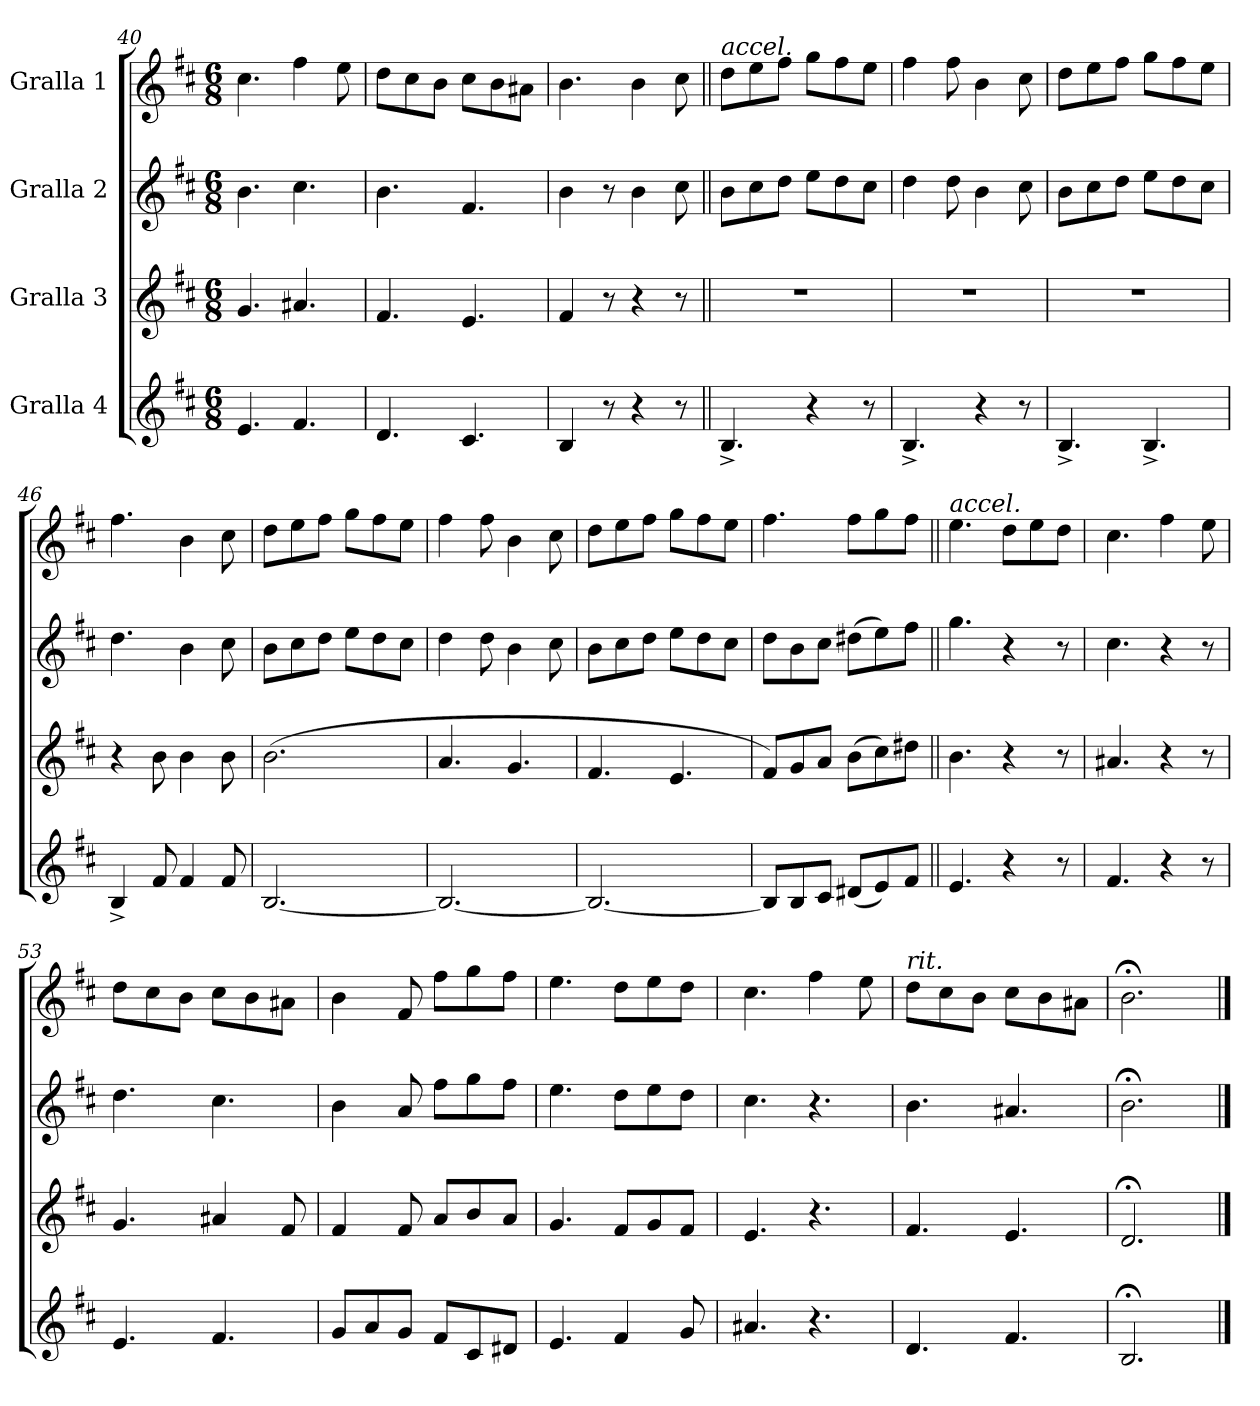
**kern	**kern	**kern	**kern
*part4	*part3	*part2	*part1
*staff4	*staff3	*staff2	*staff1
*I"Gralla 4	*I"Gralla 3	*I"Gralla 2	*I"Gralla 1
!!LO:LB:g=z
*clefG2	*clefG2	*clefG2	*clefG2
*k[f#c#]	*k[f#c#]	*k[f#c#]	*k[f#c#]
*b:	*b:	*b:	*b:
*M6/8	*M6/8	*M6/8	*M6/8
=40	=40	=40	=40
4.e/	4.g/	4.b\	4.cc#\
4.f#/	4.a#X/	4.cc#\	4ff#\
.	.	.	8ee\
!!LO:LB:g=z
=41	=41	=41	=41
4.d/	4.f#/	4.b\	8dd\L
.	.	.	8cc#\
.	.	.	8b\J
4.c#/	4.e/	4.f#/	8cc#\L
.	.	.	8b\
.	.	.	8a#X\J
=42	=42	=42	=42
4B/	4f#/	4b\	4.b\
8r	8r	8r	.
4r	4r	4b\	4b\
8r	8r	8cc#\	8cc#\
=43||	=43||	=43||	=43||
!	!	!	!LO:TX:a:i:t=accel.
4.B^/	2.r	8b\L	8dd\L
.	.	8cc#\	8ee\
.	.	8dd\J	8ff#\J
4r	.	8ee\L	8gg\L
.	.	8dd\	8ff#\
8r	.	8cc#\J	8ee\J
=44	=44	=44	=44
4.B^/	2.r	4dd\	4ff#\
.	.	8dd\	8ff#\
4r	.	4b\	4b\
8r	.	8cc#\	8cc#\
=45	=45	=45	=45
4.B^/	2.r	8b\L	8dd\L
.	.	8cc#\	8ee\
.	.	8dd\J	8ff#\J
4.B^/	.	8ee\L	8gg\L
.	.	8dd\	8ff#\
.	.	8cc#\J	8ee\J
=46	=46	=46	=46
4B^/	4r	4.dd\	4.ff#\
8f#/	8b\	.	.
4f#/	4b\	4b\	4b\
8f#/	8b\	8cc#\	8cc#\
=47	=47	=47	=47
[2.B/	(>2.b\	8b\L	8dd\L
.	.	8cc#\	8ee\
.	.	8dd\J	8ff#\J
.	.	8ee\L	8gg\L
.	.	8dd\	8ff#\
.	.	8cc#\J	8ee\J
=48	=48	=48	=48
2.B/_	4.a/	4dd\	4ff#\
.	.	8dd\	8ff#\
.	4.g/	4b\	4b\
.	.	8cc#\	8cc#\
=49	=49	=49	=49
2.B/_	4.f#/	8b\L	8dd\L
.	.	8cc#\	8ee\
.	.	8dd\J	8ff#\J
.	4.e/	8ee\L	8gg\L
.	.	8dd\	8ff#\
.	.	8cc#\J	8ee\J
!!LO:PB:g=z
=50	=50	=50	=50
8B/L]	8f#/L)	8dd\L	4.ff#\
8B/	8g/	8b\	.
8c#/J	8a/J	8cc#\J	.
(<8d#X/L	(>8b\L	(>8dd#X\L	8ff#\L
8e/)	8cc#\)	8ee\)	8gg\
8f#/J	8dd#X\J	8ff#\J	8ff#\J
=51||	=51||	=51||	=51||
!	!	!	!LO:TX:a:i:t=accel.
4.e/	4.b\	4.gg\	4.ee\
4r	4r	4r	8dd\L
.	.	.	8ee\
8r	8r	8r	8dd\J
=52	=52	=52	=52
4.f#/	4.a#X/	4.cc#\	4.cc#\
4r	4r	4r	4ff#\
8r	8r	8r	8ee\
=53	=53	=53	=53
4.e/	4.g/	4.dd\	8dd\L
.	.	.	8cc#\
.	.	.	8b\J
4.f#/	4a#X/	4.cc#\	8cc#\L
.	.	.	8b\
.	8f#/	.	8a#X\J
=54	=54	=54	=54
8g/L	4f#/	4b\	4b\
8a/	.	.	.
8g/J	8f#/	8a/	8f#/
8f#/L	8a/L	8ff#\L	8ff#\L
8c#/	8b/	8gg\	8gg\
8d#X/J	8a/J	8ff#\J	8ff#\J
=55	=55	=55	=55
4.e/	4.g/	4.ee\	4.ee\
4f#/	8f#/L	8dd\L	8dd\L
.	8g/	8ee\	8ee\
8g/	8f#/J	8dd\J	8dd\J
=56	=56	=56	=56
4.a#X/	4.e/	4.cc#\	4.cc#\
4.r	4.r	4.r	4ff#\
.	.	.	8ee\
=57	=57	=57	=57
!	!	!	!LO:TX:a:i:t=rit.
4.d/	4.f#/	4.b\	8dd\L
.	.	.	8cc#\
.	.	.	8b\J
4.f#/	4.e/	4.a#X/	8cc#\L
.	.	.	8b\
.	.	.	8a#X\J
=58	=58	=58	=58
2.B;</	2.d;</	2.b;<\	2.b;<\
==	==	==	==
*-	*-	*-	*-
